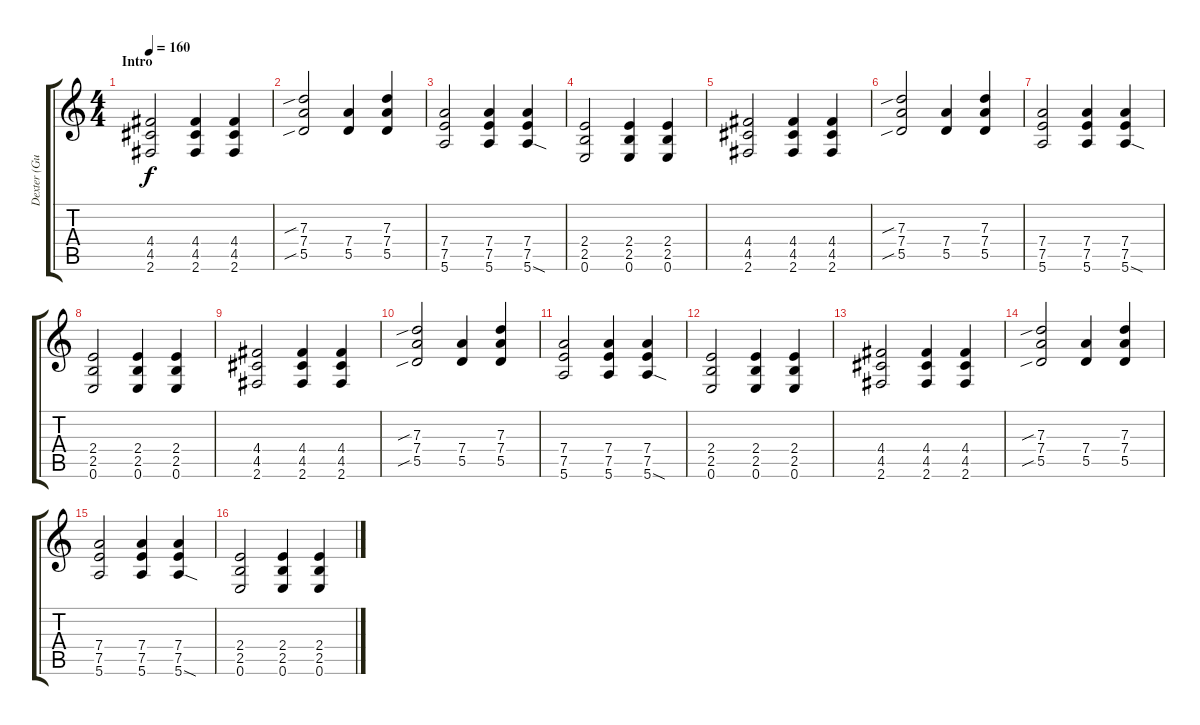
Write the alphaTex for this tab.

\track ("Dexter (Guit.)" "Dexter (Gu") {instrument distortionguitar}
\staff {score tabs}
\tuning (E4 B3 G3 D3 A2 E2) {hide}
\ts (4 4)
\section ("" "Intro")
\tempo 160
\clef g2
\ks c
(4.4 4.5 2.6).2{dy f instrument distortionguitar} (4.4 4.5 2.6).4 (4.4 4.5 2.6).4 |
(7.3{sib} 7.4 5.5{sib}).2 (7.4 5.5).4 (7.3 7.4 5.5).4 |
(7.4 7.5 5.6).2 (7.4 7.5 5.6).4 (7.4 7.5 5.6{sod}).4 |
(2.4 2.5 0.6).2 (2.4 2.5 0.6).4 (2.4 2.5 0.6).4 |
(4.4 4.5 2.6).2 (4.4 4.5 2.6).4 (4.4 4.5 2.6).4 |
(7.3{sib} 7.4 5.5{sib}).2 (7.4 5.5).4 (7.3 7.4 5.5).4 |
(7.4 7.5 5.6).2 (7.4 7.5 5.6).4 (7.4 7.5 5.6{sod}).4 |
(2.4 2.5 0.6).2 (2.4 2.5 0.6).4 (2.4 2.5 0.6).4 |
(4.4 4.5 2.6).2 (4.4 4.5 2.6).4 (4.4 4.5 2.6).4 |
(7.3{sib} 7.4 5.5{sib}).2 (7.4 5.5).4 (7.3 7.4 5.5).4 |
(7.4 7.5 5.6).2 (7.4 7.5 5.6).4 (7.4 7.5 5.6{sod}).4 |
(2.4 2.5 0.6).2 (2.4 2.5 0.6).4 (2.4 2.5 0.6).4 |
(4.4 4.5 2.6).2 (4.4 4.5 2.6).4 (4.4 4.5 2.6).4 |
(7.3{sib} 7.4 5.5{sib}).2 (7.4 5.5).4 (7.3 7.4 5.5).4 |
(7.4 7.5 5.6).2 (7.4 7.5 5.6).4 (7.4 7.5 5.6{sod}).4 |
(2.4 2.5 0.6).2 (2.4 2.5 0.6).4 (2.4 2.5 0.6).4
